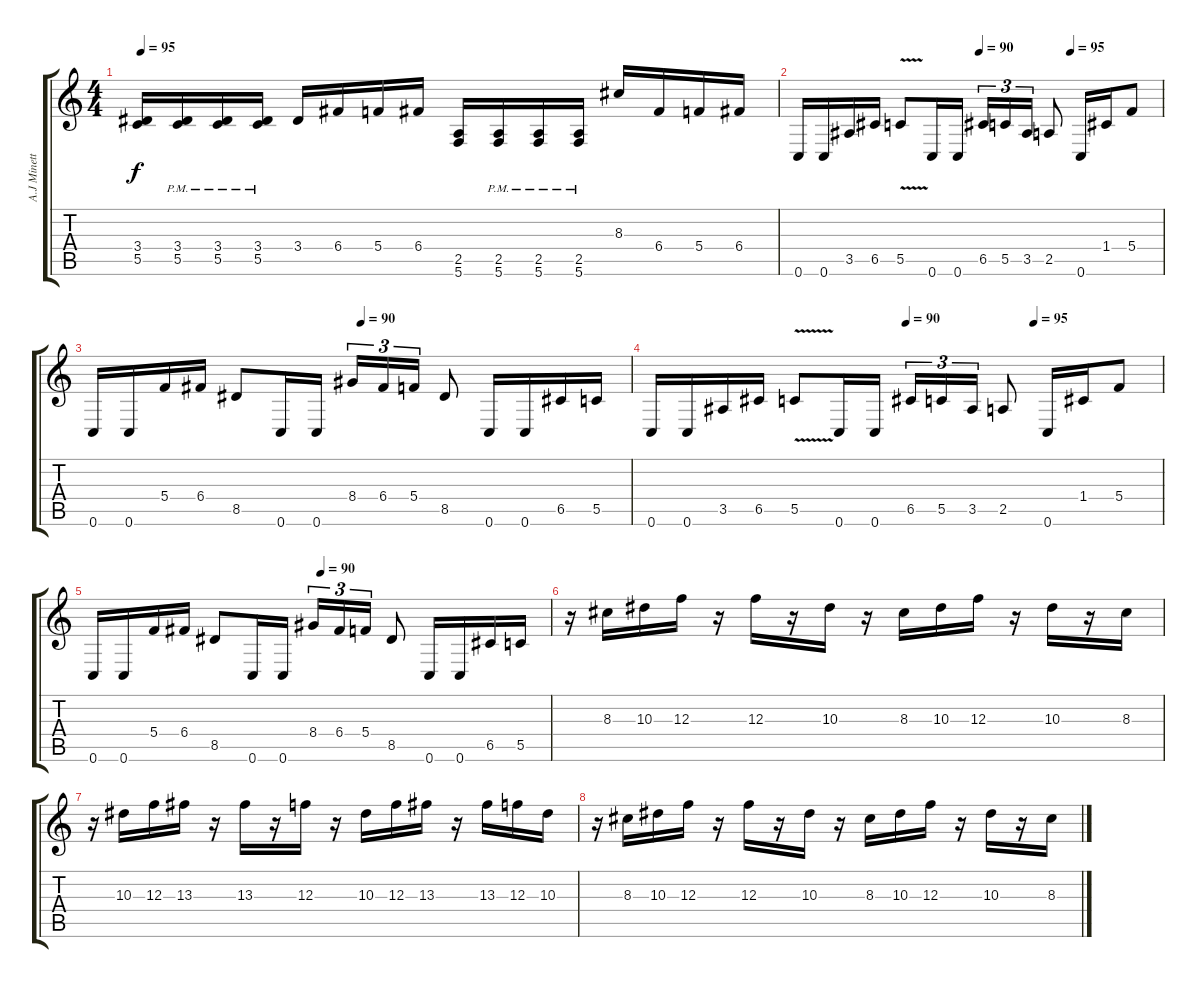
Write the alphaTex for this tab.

\track ("A.J Minette" "A.J Minett") {instrument distortionguitar}
\staff {score tabs}
\tuning (D4 A3 F3 C3 G2 C2) {hide}
\ts (4 4)
\tempo 95
\clef g2
\ks c
(3.4 5.5).16{dy f} (3.4{pm} 5.5{pm}).16 (3.4{pm} 5.5{pm}).16 (3.4{pm} 5.5{pm}).16 3.4.16 6.4.16 5.4.16 6.4.16 (2.5 5.6).16 (2.5{pm} 5.6).16 (2.5{pm} 5.6).16 (2.5{pm} 5.6).16 8.3.16 6.4.16 5.4.16 6.4.16 |
\tempo (90 0.5)
\tempo (95 0.75)
0.6.16 0.6.16 3.5.16 6.5.16 5.5{v}.8 0.6.16 0.6.16 6.5.16{tu (3 2)} 5.5.16{tu (3 2)} 3.5.16{tu (3 2)} 2.5.8 0.6.16 1.4.16 5.4.8 |
\tempo (90 0.5)
0.6.16 0.6.16 5.4.16 6.4.16 8.5.8 0.6.16 0.6.16 8.4.16{tu (3 2)} 6.4.16{tu (3 2)} 5.4.16{tu (3 2)} 8.5.8 0.6.16 0.6.16 6.5.16 5.5.16 |
\tempo (90 0.5)
\tempo (95 0.75)
0.6.16 0.6.16 3.5.16 6.5.16 5.5{v}.8 0.6.16 0.6.16 6.5.16{tu (3 2)} 5.5.16{tu (3 2)} 3.5.16{tu (3 2)} 2.5.8 0.6.16 1.4.16 5.4.8 |
\tempo (90 0.5)
0.6.16 0.6.16 5.4.16 6.4.16 8.5.8 0.6.16 0.6.16 8.4.16{tu (3 2)} 6.4.16{tu (3 2)} 5.4.16{tu (3 2)} 8.5.8 0.6.16 0.6.16 6.5.16 5.5.16 |
r.16{instrument overdrivenguitar} 8.3.16 10.3.16 12.3.16 r.16 12.3.16 r.16 10.3.16 r.16 8.3.16 10.3.16 12.3.16 r.16 10.3.16 r.16 8.3.16 |
r.16 10.3.16 12.3.16 13.3.16 r.16 13.3.16 r.16 12.3.16 r.16 10.3.16 12.3.16 13.3.16 r.16 13.3.16 12.3.16 10.3.16 |
r.16 8.3.16 10.3.16 12.3.16 r.16 12.3.16 r.16 10.3.16 r.16 8.3.16 10.3.16 12.3.16 r.16 10.3.16 r.16 8.3.16
